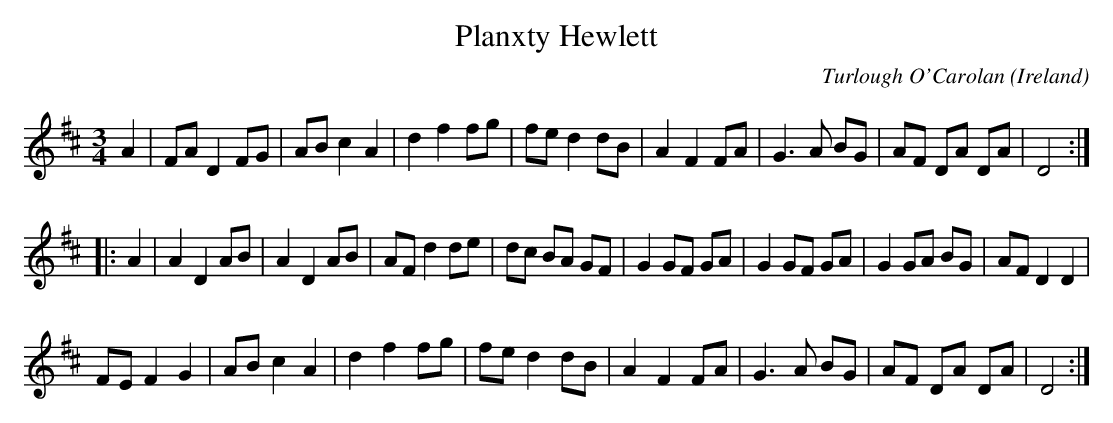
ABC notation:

X:1
T:Planxty Hewlett
C:Turlough O'Carolan
M:3/4
O:Ireland
K:D major
A2|\
FA D2 FG|AB c2A2|d2f2 fg|fed2 dB|\
A2F2 FA|G3A BG|AF DA DA|D4::
A2|\
A2D2 AB|A2D2AB|AF d2de|dc BA GF|\
G2GF GA|G2GF GA|G2GA BG|AF D2 D2|
FE F2G2|AB c2A2|d2f2 fg|fed2dB|\
A2F2FA|G3A BG|AF DA DA|D4:|
